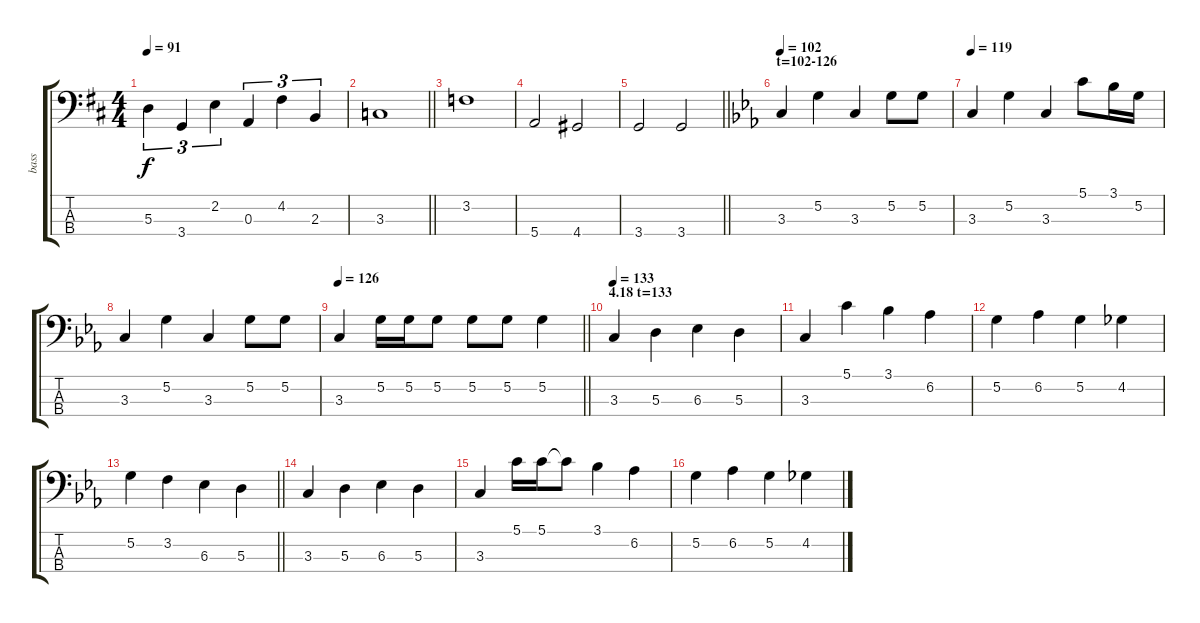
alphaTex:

\track ("bass" "bass") {instrument electricbassfinger}
\staff {score tabs}
\tuning (G2 D2 A1 E1) {hide}
\ts (4 4)
\tempo 91
\clef f4
\ks d
5.3.4{tu (3 2) dy f} 3.4.4{tu (3 2)} 2.2.4{tu (3 2)} 0.3.4{tu (3 2)} 4.2.4{tu (3 2)} 2.3.4{tu (3 2)} |
\barLineRight lightlight
3.3.1 |
3.2.1 |
5.4.2 4.4.2 |
\barLineRight lightlight
3.4.2 3.4.2 |
\section ("" "t=102-126")
\tempo 102
\ks eb
3.3.4 5.2.4 3.3.4 5.2.8 5.2.8 |
\tempo 119
3.3.4 5.2.4 3.3.4 5.1.8 3.1.16 5.2.16 |
3.3.4 5.2.4 3.3.4 5.2.8 5.2.8 |
\tempo 126
\barLineRight lightlight
3.3.4 5.2.16 5.2.16 5.2.8 5.2.8 5.2.8 5.2.4 |
\section ("" "4.18 t=133")
\tempo 133
3.3.4 5.3.4 6.3.4 5.3.4 |
3.3.4 5.1.4 3.1.4 6.2.4 |
5.2.4 6.2.4 5.2.4 4.2.4 |
\barLineRight lightlight
5.2.4 3.2.4 6.3.4 5.3.4 |
3.3.4 5.3.4 6.3.4 5.3.4 |
3.3.4 5.1.16 5.1.16 5.1{t}.8 3.1.4 6.2.4 |
5.2.4 6.2.4 5.2.4 4.2.4
